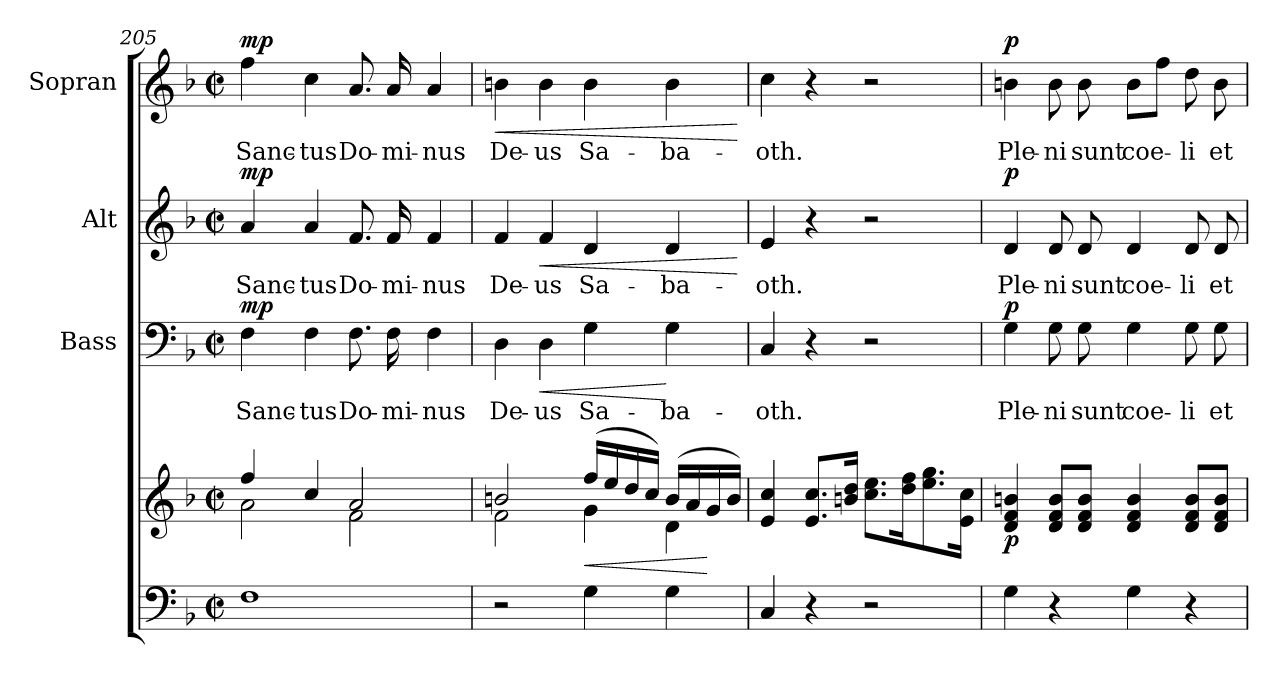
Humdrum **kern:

**kern	**kern	**dynam	**kern	**text	**dynam	**kern	**text	**dynam	**kern	**text	**dynam
*part4	*part4	*part4	*part3	*part3	*part3	*part2	*part2	*part2	*part1	*part1	*part1
*staff5	*staff4	*staff4/5	*staff3	*staff3	*staff3	*staff2	*staff2	*staff2	*staff1	*staff1	*staff1
*	*	*	*I"Bass	*	*	*I"Alt	*	*	*I"Sopran	*	*
*	*	*	*I'B.	*	*	*I'A.	*	*	*I'S.	*	*
*clefF4	*clefG2	*	*clefF4	*	*	*clefG2	*	*	*clefG2	*	*
*k[b-]	*k[b-]	*	*k[b-]	*	*	*k[b-]	*	*	*k[b-]	*	*
*F:	*F:	*	*F:	*	*	*F:	*	*	*F:	*	*
*M2/2	*M2/2	*	*M2/2	*	*	*M2/2	*	*	*M2/2	*	*
*met(c|)	*met(c|)	*	*met(c|)	*	*	*met(c|)	*	*	*met(c|)	*	*
=205	=205	=205	=205	=205	=205	=205	=205	=205	=205	=205	=205
*	*^	*	*	*	*	*	*	*	*	*	*
!	!	!	!	!	!LO:LY:b	!LO:DY:a	!	!LO:LY:b	!LO:DY:a	!	!LO:LY:b	!LO:DY:a
1F	4ff/	2a\	.	4F\	Sanc-	mp	4a/	Sanc-	mp	4ff\	Sanc-	mp
!	!	!	!	!	!LO:LY:b	!	!	!LO:LY:b	!	!	!LO:LY:b	!
.	4cc/	.	.	4F\	-tus	.	4a/	-tus	.	4cc\	-tus	.
!	!	!	!	!	!LO:LY:b	!	!	!LO:LY:b	!	!	!LO:LY:b	!
.	2a/	2f\	.	8.F\	Do-	.	8.f/	Do-	.	8.a/	Do-	.
!	!	!	!	!	!LO:LY:b	!	!	!LO:LY:b	!	!	!LO:LY:b	!
.	.	.	.	16F\	-mi-	.	16f/	-mi-	.	16a/	-mi-	.
!	!	!	!	!	!LO:LY:b	!	!	!LO:LY:b	!	!	!LO:LY:b	!
.	.	.	.	4F\	-nus	.	4f/	-nus	.	4a/	-nus	.
=206	=206	=206	=206	=206	=206	=206	=206	=206	=206	=206	=206	=206
!	!	!	!	!	!LO:LY:b	!	!	!LO:LY:b	!	!	!LO:LY:b	!LO:HP:b
2r	2bn/	2f\	.	4D\	De-	.	4f/	De-	.	4bn\	De-	<
!	!	!	!	!	!LO:LY:b	!LO:HP:b	!	!LO:LY:b	!LO:HP:b	!	!LO:LY:b	!
.	.	.	.	4D\	-us	<	4f/	-us	<	4b\	-us	.
!	!	!	!LO:HP:b	!	!LO:LY:b	!	!	!LO:LY:b	!	!	!LO:LY:b	!
4G\	(>16ff/LL	4g\	<	4G\	Sa-	.	4d/	Sa-	.	4b\	Sa-	.
.	16ee/	.	.	.	.	.	.	.	.	.	.	.
.	16dd/	.	.	.	.	.	.	.	.	.	.	.
.	16cc/JJ)	.	.	.	.	.	.	.	.	.	.	.
!	!	!	!	!	!LO:LY:b	!	!	!LO:LY:b	!	!	!LO:LY:b	!
4G\	(>16b/LL	4d\	.	4G\	-ba-	[	4d/	-ba-	.	4b\	-ba-	.
.	16a/	.	.	.	.	.	.	.	.	.	.	.
.	16g/	.	[	.	.	.	.	.	.	.	.	.
.	16b/JJ)	.	.	.	.	.	.	.	.	.	.	.
*	*v	*v	*	*	*	*	*	*	*	*	*	*
.	.	.	.	.	.	.	.	[	.	.	[
=207	=207	=207	=207	=207	=207	=207	=207	=207	=207	=207	=207
!	!	!	!	!LO:LY:b	!	!	!LO:LY:b	!	!	!LO:LY:b	!
4C/	4e/ 4cc/	.	4C/	-oth.	.	4e/	-oth.	.	4cc\	-oth.	.
4r	8.e/ 8.cc/L	.	4r	.	.	4r	.	.	4r	.	.
.	16bn/ 16dd/Jk	.	.	.	.	.	.	.	.	.	.
2r	8.cc\ 8.ee\L	.	2r	.	.	2r	.	.	2r	.	.
.	16dd\ 16ff\k	.	.	.	.	.	.	.	.	.	.
.	8.ee\ 8.gg\	.	.	.	.	.	.	.	.	.	.
.	16e\ 16cc\Jk	.	.	.	.	.	.	.	.	.	.
=208	=208	=208	=208	=208	=208	=208	=208	=208	=208	=208	=208
!	!	!LO:DY:b	!	!LO:LY:b	!LO:DY:a	!	!LO:LY:b	!LO:DY:a	!	!LO:LY:b	!LO:DY:a
4G\	4d/ 4f/ 4bn/	p	4G\	Ple-	p	4d/	Ple-	p	4bn\	Ple-	p
!	!	!	!	!LO:LY:b	!	!	!LO:LY:b	!	!	!LO:LY:b	!
4r	8d/ 8f/ 8b/L	.	8G\	-ni	.	8d/	-ni	.	8b\	-ni	.
!	!	!	!	!LO:LY:b	!	!	!LO:LY:b	!	!	!LO:LY:b	!
.	8d/ 8f/ 8b/J	.	8G\	sunt	.	8d/	sunt	.	8b\	sunt	.
!	!	!	!	!LO:LY:b	!	!	!LO:LY:b	!	!	!LO:LY:b	!
4G\	4d/ 4f/ 4b/	.	4G\	coe-	.	4d/	coe-	.	8b\L	coe-	.
.	.	.	.	.	.	.	.	.	8ff\J	.	.
!	!	!	!	!LO:LY:b	!	!	!LO:LY:b	!	!	!LO:LY:b	!
4r	8d/ 8f/ 8b/L	.	8G\	-li	.	8d/	-li	.	8dd\	-li	.
!	!	!	!	!LO:LY:b	!	!	!LO:LY:b	!	!	!LO:LY:b	!
.	8d/ 8f/ 8b/J	.	8G\	et	.	8d/	et	.	8b\	et	.
=	=	=	=	=	=	=	=	=	=	=	=
*-	*-	*-	*-	*-	*-	*-	*-	*-	*-	*-	*-
